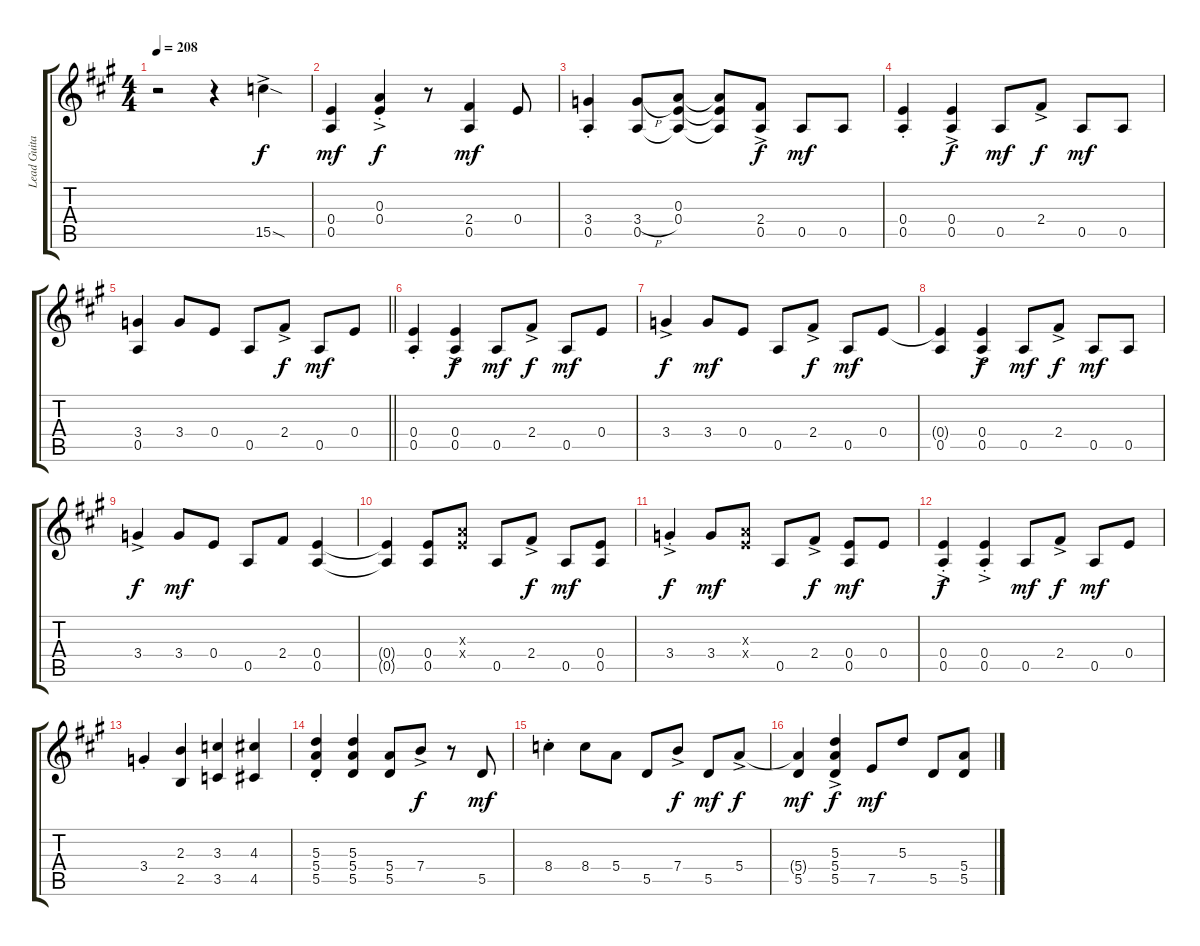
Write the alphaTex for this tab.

\track ("Lead Guitar 1 (Duane)" "Lead Guita") {instrument overdrivenguitar}
\staff {score tabs}
\tuning (E4 Db4 A3 E3 A2 E2) {hide}
\ts (4 4)
\tempo 208
\clef g2
\ks a
r.2{dy f} r.4 15.5{sod ac}.4 |
(0.4 0.5).4{dy mf} (0.3{ac st} 0.4{ac st}).4{dy f} r.8 (2.4 0.5).4{dy mf} 0.4.8 |
(3.4{st} 0.5{st}).4 (3.4{h} 0.5).8 (0.3 0.4 0.5{t}).8 (0.3{t} 0.4{t} 0.5{t}).8 (2.4{ac} 0.5{ac}).8{dy f} 0.5.8{dy mf} 0.5.8 |
(0.4{st} 0.5{st}).4 (0.4{ac} 0.5{ac}).4{dy f} 0.5.8{dy mf} 2.4{ac}.8{dy f} 0.5.8{dy mf} 0.5.8 |
\barLineRight lightlight
(3.4 0.5).4 3.4.8 0.4.8 0.5.8 2.4{ac}.8{dy f} 0.5.8{dy mf} 0.4.8 |
(0.4{st} 0.5{st}).4 (0.4{ac} 0.5{ac}).4{dy f} 0.5.8{dy mf} 2.4{ac}.8{dy f} 0.5.8{dy mf} 0.4.8 |
3.4{ac}.4{dy f} 3.4.8{dy mf} 0.4.8 0.5.8 2.4{ac}.8{dy f} 0.5.8{dy mf} 0.4.8 |
(0.4{t} 0.5).4 (0.4{ac} 0.5{ac}).4{dy f} 0.5.8{dy mf} 2.4{ac}.8{dy f} 0.5.8{dy mf} 0.5.8 |
3.4{ac}.4{dy f} 3.4.8{dy mf} 0.4.8 0.5.8 2.4.8 (0.4 0.5).4 |
(0.4{t} 0.5{t}).4 (0.4 0.5).8 (0.3{x} 0.4{x}).8 0.5.8 2.4{ac}.8{dy f} 0.5.8{dy mf} (0.4 0.5).8 |
3.4{ac st}.4{dy f} 3.4.8{dy mf} (0.3{x} 0.4{x}).8 0.5.8 2.4{ac}.8{dy f} (0.4 0.5).8{dy mf} 0.4.8 |
(0.4{ac st} 0.5{ac st}).4{dy f} (0.4{ac st} 0.5{ac st}).4 0.5.8{dy mf} 2.4{ac}.8{dy f} 0.5.8{dy mf} 0.4.8 |
3.4{st}.4 (2.3 2.5).4 (3.3 3.5).4 (4.3 4.5).4 |
(5.3{st} 5.4{st} 5.5{st}).4 (5.3 5.4 5.5).4 (5.4 5.5).8 7.4{ac}.8{dy f} r.8 5.5.8{dy mf} |
8.4{st}.4 8.4.8 5.4.8 5.5.8 7.4{ac}.8{dy f} 5.5.8{dy mf} 5.4{ac}.8{dy f} |
(5.4{t} 5.5).4{dy mf} (5.3{ac} 5.4{ac} 5.5{ac}).4{dy f} 7.5.8{dy mf} 5.3.8 5.5.8 (5.4 5.5).8
